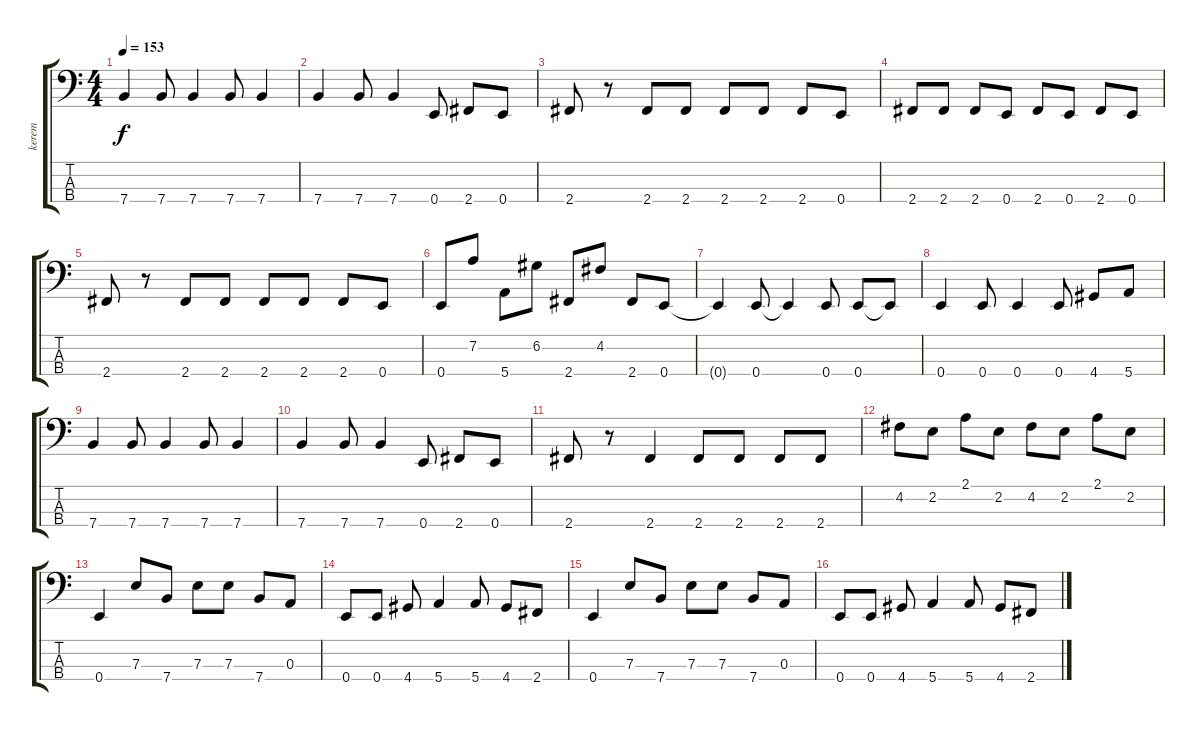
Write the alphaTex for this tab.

\track ("kerem" "kerem") {instrument electricbassfinger}
\staff {score tabs}
\tuning (G2 D2 A1 E1) {hide}
\ts (4 4)
\tempo 153
\clef f4
\ks c
7.4.4{dy f} 7.4.8 7.4.4 7.4.8 7.4.4 |
7.4.4 7.4.8 7.4.4 0.4.8 2.4.8 0.4.8 |
2.4.8 r.8 2.4.8 2.4.8 2.4.8 2.4.8 2.4.8 0.4.8 |
2.4.8 2.4.8 2.4.8 0.4.8 2.4.8 0.4.8 2.4.8 0.4.8 |
2.4.8 r.8 2.4.8 2.4.8 2.4.8 2.4.8 2.4.8 0.4.8 |
0.4.8 7.2.8 5.4.8 6.2.8 2.4.8 4.2.8 2.4.8 0.4.8 |
0.4{t}.4 0.4.8 0.4{t}.4 0.4.8 0.4.8 0.4{t}.8 |
0.4.4 0.4.8 0.4.4 0.4.8 4.4.8 5.4.8 |
7.4.4 7.4.8 7.4.4 7.4.8 7.4.4 |
7.4.4 7.4.8 7.4.4 0.4.8 2.4.8 0.4.8 |
2.4.8 r.8 2.4.4 2.4.8 2.4.8 2.4.8 2.4.8 |
4.2.8 2.2.8 2.1.8 2.2.8 4.2.8 2.2.8 2.1.8 2.2.8 |
0.4.4 7.3.8 7.4.8 7.3.8 7.3.8 7.4.8 0.3.8 |
0.4.8 0.4.8 4.4.8 5.4.4 5.4.8 4.4.8 2.4.8 |
0.4.4 7.3.8 7.4.8 7.3.8 7.3.8 7.4.8 0.3.8 |
0.4.8 0.4.8 4.4.8 5.4.4 5.4.8 4.4.8 2.4.8
